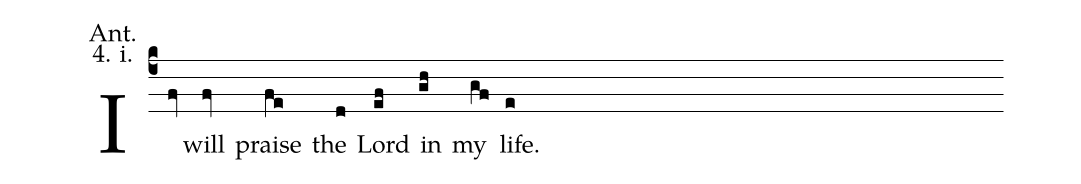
annotation: Ant.;
annotation: 4. i.;
%%
(c4) I(fv) will(fv) praise(fe) the(d) Lord(ef) in(gh) my(gf) life.(e)
